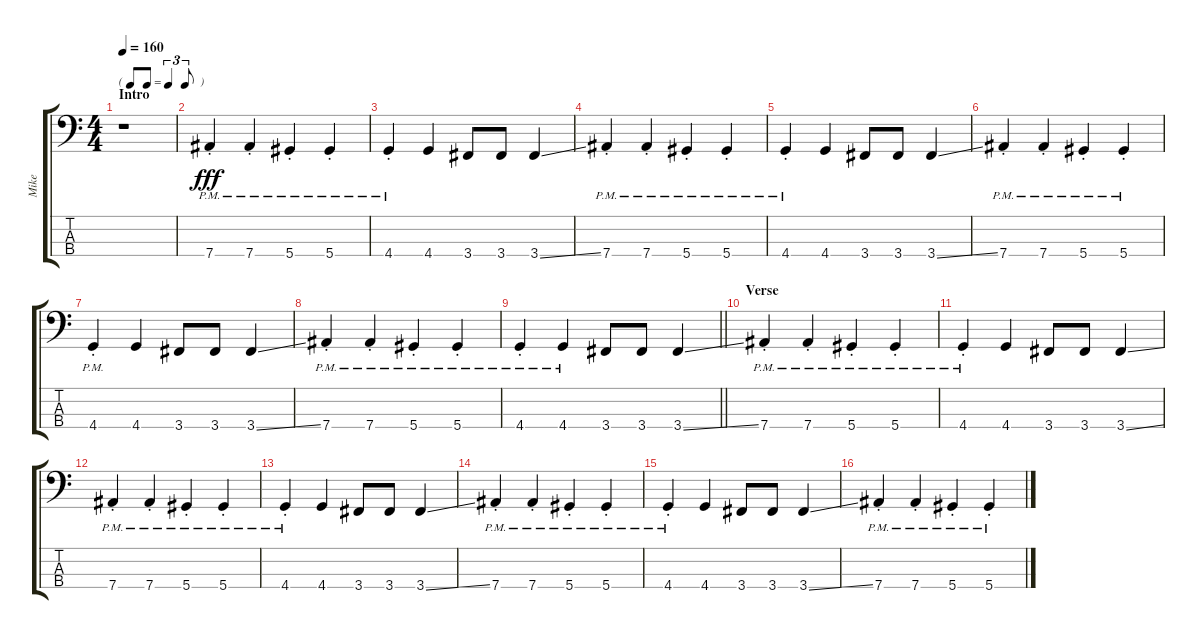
\track ("Mike " "Mike ") {instrument electricbasspick}
\staff {score tabs}
\tuning (Gb2 Db2 Ab1 Eb1) {hide}
\ts (4 4)
\tf triplet8th
\section ("" "Intro")
\tempo 160
\clef f4
\ks c
r.1{dy fff instrument electricbasspick} |
7.4{pm st}.4 7.4{pm st}.4 5.4{pm st}.4 5.4{pm st}.4 |
4.4{pm st}.4 4.4.4 3.4.8 3.4.8 3.4{ss}.4 |
7.4{pm st}.4 7.4{pm st}.4 5.4{pm st}.4 5.4{pm st}.4 |
4.4{pm st}.4 4.4.4 3.4.8 3.4.8 3.4{ss}.4 |
7.4{pm st}.4 7.4{pm st}.4 5.4{pm st}.4 5.4{pm st}.4 |
4.4{pm st}.4 4.4.4 3.4.8 3.4.8 3.4{ss}.4 |
7.4{pm st}.4 7.4{pm st}.4 5.4{pm st}.4 5.4{pm st}.4 |
\barLineRight lightlight
4.4{pm st}.4 4.4{pm}.4 3.4.8 3.4.8 3.4{ss}.4 |
\section ("" "Verse")
7.4{pm st}.4 7.4{pm st}.4 5.4{pm st}.4 5.4{pm st}.4 |
4.4{pm st}.4 4.4.4 3.4.8 3.4.8 3.4{ss}.4 |
7.4{pm st}.4 7.4{pm st}.4 5.4{pm st}.4 5.4{pm st}.4 |
4.4{pm st}.4 4.4.4 3.4.8 3.4.8 3.4{ss}.4 |
7.4{pm st}.4 7.4{pm st}.4 5.4{pm st}.4 5.4{pm st}.4 |
4.4{pm st}.4 4.4.4 3.4.8 3.4.8 3.4{ss}.4 |
7.4{pm st}.4 7.4{pm st}.4 5.4{pm st}.4 5.4{pm st}.4
